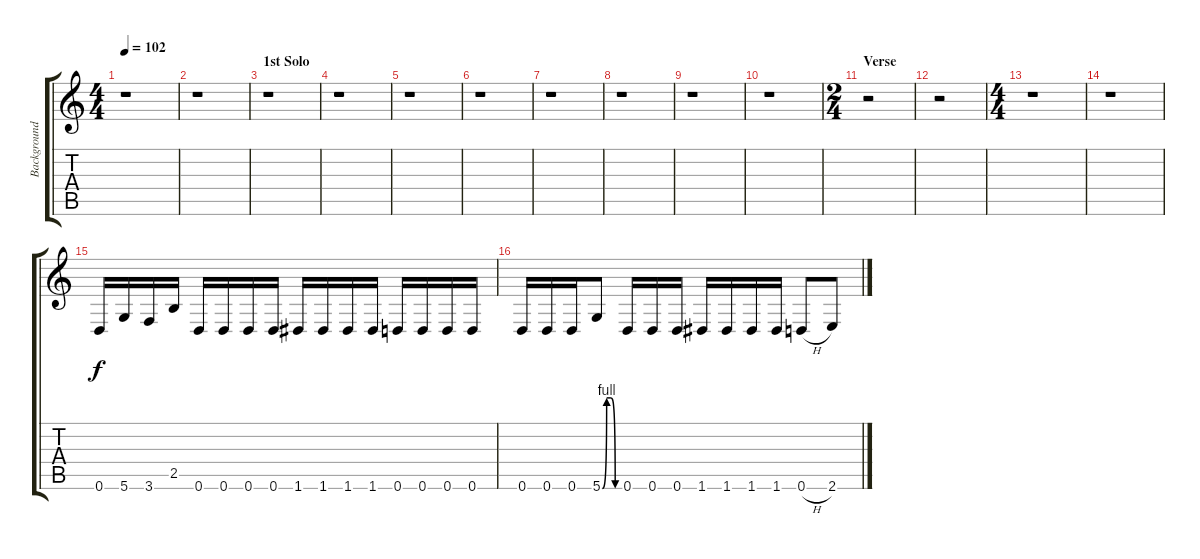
\track ("Background-Guitar/FX" "Background") {instrument acousticbass}
\staff {score tabs}
\tuning (E4 B3 G3 D3 A2 D2) {hide}
\ts (4 4)
\tempo 102
\clef g2
\ks c
r.1{dy f} |
r.1 |
\section ("" "1st Solo")
r.1 |
r.1 |
r.1 |
r.1 |
r.1 |
r.1 |
r.1 |
r.1 |
\ts (2 4)
\section ("" "Verse")
r.2 |
r.2 |
\ts (4 4)
r.1 |
r.1 |
0.6.16 5.6.16 3.6.16 2.5.16 0.6.16 0.6.16 0.6.16 0.6.16 1.6.16 1.6.16 1.6.16 1.6.16 0.6.16 0.6.16 0.6.16 0.6.16 |
0.6.16 0.6.16 0.6.16 5.6{be (custom 0 0 15 4 30 4 45 0 60 0)}.8 0.6.16 0.6.16 0.6.16 1.6.16 1.6.16 1.6.16 1.6.16 0.6{h}.8 2.6.8
